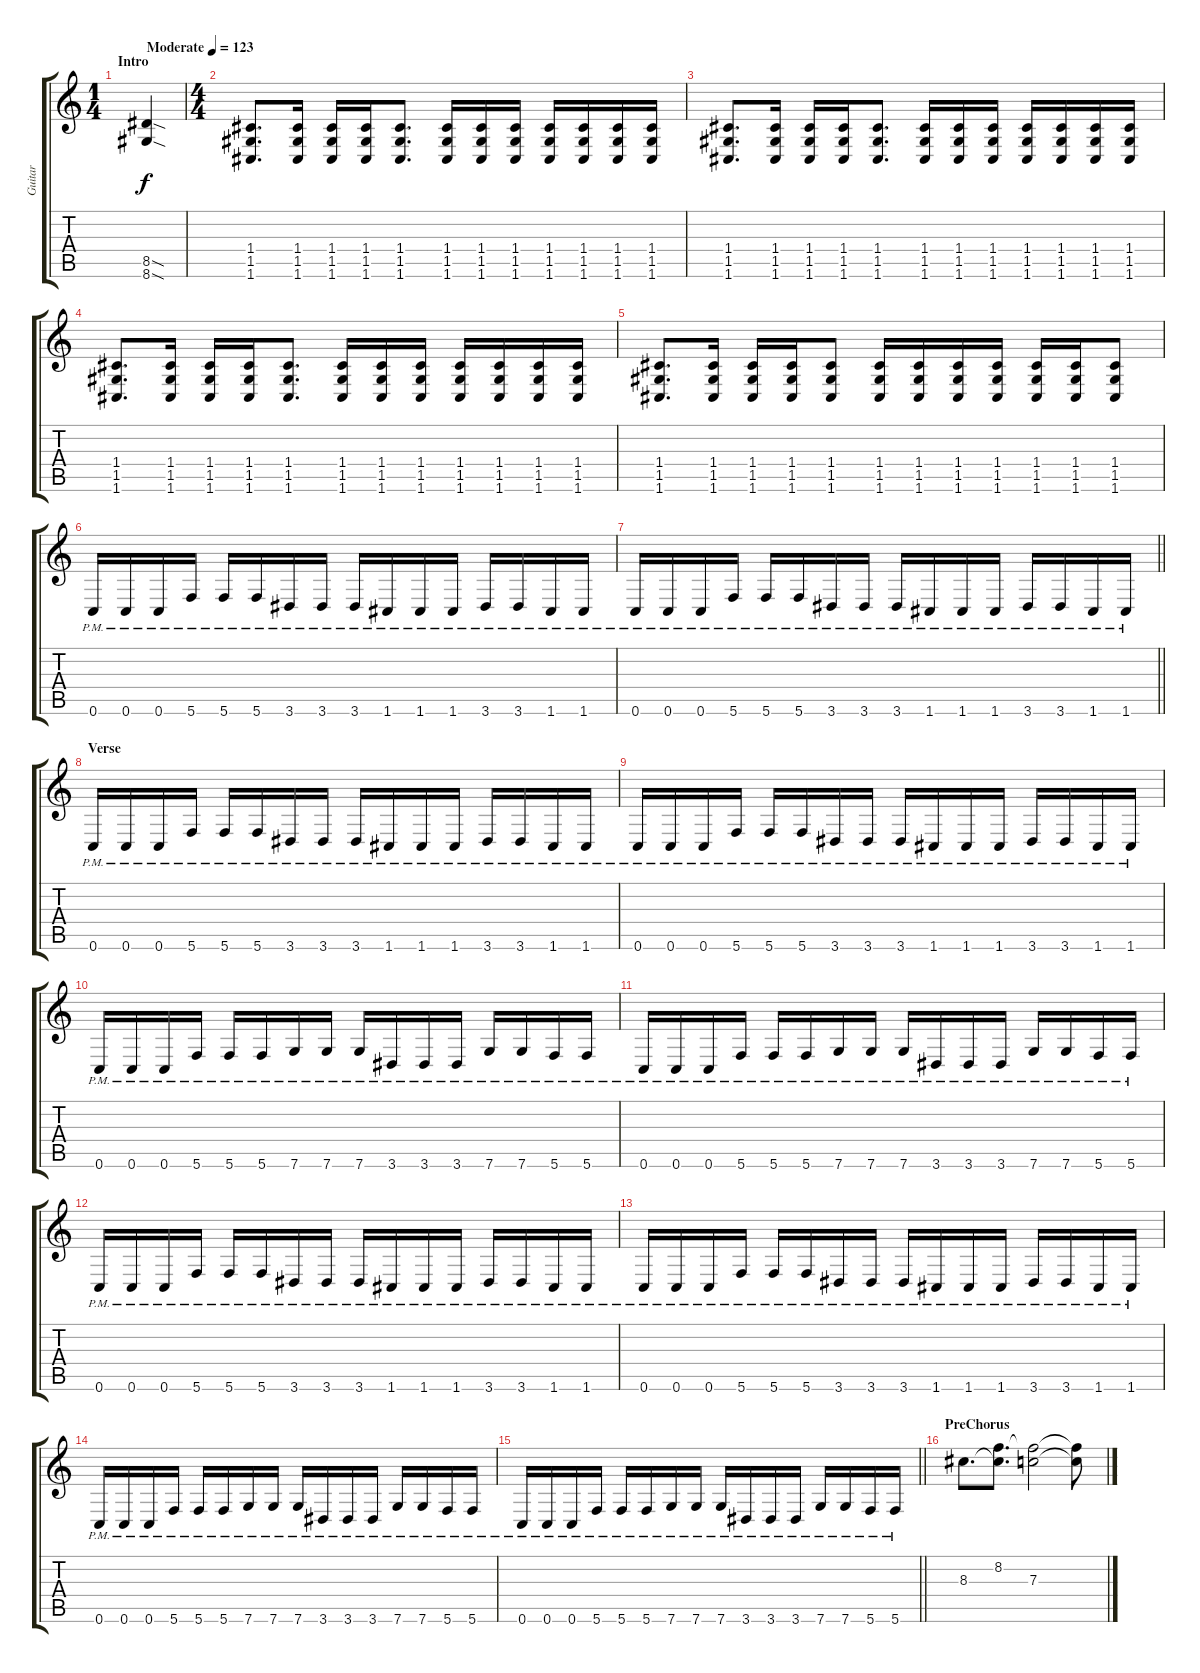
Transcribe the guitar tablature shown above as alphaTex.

\track ("Guitar" "Guitar") {instrument distortionguitar}
\staff {score tabs}
\tuning (D4 A3 F3 C3 G2 C2) {hide}
\ts (1 4)
\section ("" "Intro")
\tempo (123 "Moderate")
\clef g2
\ks c
(8.5{sod} 8.6{sod}).4{dy f instrument distortionguitar} |
\ts (4 4)
(1.4 1.5 1.6).8{d} (1.4 1.5 1.6).16 (1.4 1.5 1.6).16 (1.4 1.5 1.6).16 (1.4 1.5 1.6).8{d} (1.4 1.5 1.6).16 (1.4 1.5 1.6).16 (1.4 1.5 1.6).16 (1.4 1.5 1.6).16 (1.4 1.5 1.6).16 (1.4 1.5 1.6).16 (1.4 1.5 1.6).16 |
(1.4 1.5 1.6).8{d} (1.4 1.5 1.6).16 (1.4 1.5 1.6).16 (1.4 1.5 1.6).16 (1.4 1.5 1.6).8{d} (1.4 1.5 1.6).16 (1.4 1.5 1.6).16 (1.4 1.5 1.6).16 (1.4 1.5 1.6).16 (1.4 1.5 1.6).16 (1.4 1.5 1.6).16 (1.4 1.5 1.6).16 |
(1.4 1.5 1.6).8{d} (1.4 1.5 1.6).16 (1.4 1.5 1.6).16 (1.4 1.5 1.6).16 (1.4 1.5 1.6).8{d} (1.4 1.5 1.6).16 (1.4 1.5 1.6).16 (1.4 1.5 1.6).16 (1.4 1.5 1.6).16 (1.4 1.5 1.6).16 (1.4 1.5 1.6).16 (1.4 1.5 1.6).16 |
(1.4 1.5 1.6).8{d} (1.4 1.5 1.6).16 (1.4 1.5 1.6).16 (1.4 1.5 1.6).16 (1.4 1.5 1.6).8 (1.4 1.5 1.6).16 (1.4 1.5 1.6).16 (1.4 1.5 1.6).16 (1.4 1.5 1.6).16 (1.4 1.5 1.6).16 (1.4 1.5 1.6).16 (1.4 1.5 1.6).8 |
0.6{pm}.16{balance 8} 0.6{pm}.16 0.6{pm}.16 5.6{pm}.16 5.6{pm}.16 5.6{pm}.16 3.6{pm}.16 3.6{pm}.16 3.6{pm}.16 1.6{pm}.16 1.6{pm}.16 1.6{pm}.16 3.6{pm}.16 3.6{pm}.16 1.6{pm}.16 1.6{pm}.16 |
\barLineRight lightlight
0.6{pm}.16 0.6{pm}.16 0.6{pm}.16 5.6{pm}.16 5.6{pm}.16 5.6{pm}.16 3.6{pm}.16 3.6{pm}.16 3.6{pm}.16 1.6{pm}.16 1.6{pm}.16 1.6{pm}.16 3.6{pm}.16 3.6{pm}.16 1.6{pm}.16 1.6{pm}.16 |
\section ("" "Verse")
0.6{pm}.16{balance 16} 0.6{pm}.16 0.6{pm}.16 5.6{pm}.16 5.6{pm}.16 5.6{pm}.16 3.6{pm}.16 3.6{pm}.16 3.6{pm}.16 1.6{pm}.16 1.6{pm}.16 1.6{pm}.16 3.6{pm}.16 3.6{pm}.16 1.6{pm}.16 1.6{pm}.16 |
0.6{pm}.16 0.6{pm}.16 0.6{pm}.16 5.6{pm}.16 5.6{pm}.16 5.6{pm}.16 3.6{pm}.16 3.6{pm}.16 3.6{pm}.16 1.6{pm}.16 1.6{pm}.16 1.6{pm}.16 3.6{pm}.16 3.6{pm}.16 1.6{pm}.16 1.6{pm}.16 |
0.6{pm}.16 0.6{pm}.16 0.6{pm}.16 5.6{pm}.16 5.6{pm}.16 5.6{pm}.16 7.6{pm}.16 7.6{pm}.16 7.6{pm}.16 3.6{pm}.16 3.6{pm}.16 3.6{pm}.16 7.6{pm}.16 7.6{pm}.16 5.6{pm}.16 5.6{pm}.16 |
0.6{pm}.16 0.6{pm}.16 0.6{pm}.16 5.6{pm}.16 5.6{pm}.16 5.6{pm}.16 7.6{pm}.16 7.6{pm}.16 7.6{pm}.16 3.6{pm}.16 3.6{pm}.16 3.6{pm}.16 7.6{pm}.16 7.6{pm}.16 5.6{pm}.16 5.6{pm}.16 |
0.6{pm}.16 0.6{pm}.16 0.6{pm}.16 5.6{pm}.16 5.6{pm}.16 5.6{pm}.16 3.6{pm}.16 3.6{pm}.16 3.6{pm}.16 1.6{pm}.16 1.6{pm}.16 1.6{pm}.16 3.6{pm}.16 3.6{pm}.16 1.6{pm}.16 1.6{pm}.16 |
0.6{pm}.16 0.6{pm}.16 0.6{pm}.16 5.6{pm}.16 5.6{pm}.16 5.6{pm}.16 3.6{pm}.16 3.6{pm}.16 3.6{pm}.16 1.6{pm}.16 1.6{pm}.16 1.6{pm}.16 3.6{pm}.16 3.6{pm}.16 1.6{pm}.16 1.6{pm}.16 |
0.6{pm}.16 0.6{pm}.16 0.6{pm}.16 5.6{pm}.16 5.6{pm}.16 5.6{pm}.16 7.6{pm}.16 7.6{pm}.16 7.6{pm}.16 3.6{pm}.16 3.6{pm}.16 3.6{pm}.16 7.6{pm}.16 7.6{pm}.16 5.6{pm}.16 5.6{pm}.16 |
\barLineRight lightlight
0.6{pm}.16 0.6{pm}.16 0.6{pm}.16 5.6{pm}.16 5.6{pm}.16 5.6{pm}.16 7.6{pm}.16 7.6{pm}.16 7.6{pm}.16 3.6{pm}.16 3.6{pm}.16 3.6{pm}.16 7.6{pm}.16 7.6{pm}.16 5.6{pm}.16 5.6{pm}.16 |
\section ("" "PreChorus")
8.3.8{d balance 8 instrument electricguitarclean} (8.2 8.3{t}).8{d} (8.2{t} 7.3).2 (8.2{t} 7.3{t}).8
